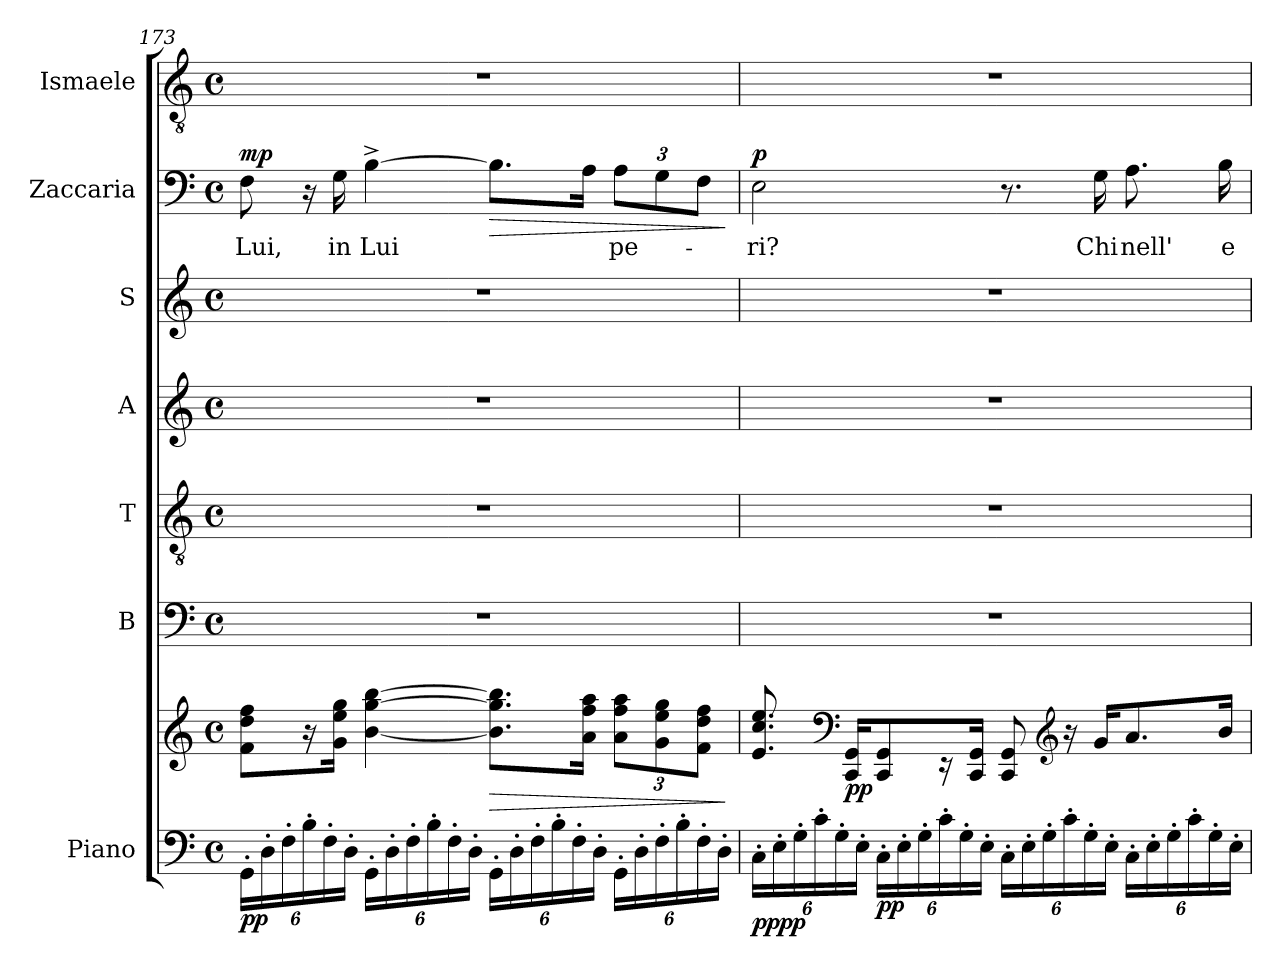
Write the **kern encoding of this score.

**kern	**kern	**dynam	**kern	**kern	**kern	**kern	**kern	**text	**dynam	**kern
*part7	*part7	*part7	*part6	*part5	*part4	*part3	*part2	*part2	*part2	*part1
*staff8	*staff7	*staff7/8	*staff6	*staff5	*staff4	*staff3	*staff2	*staff2	*staff2	*staff1
*I"Piano	*	*	*I"B	*I"T	*I"A	*I"S	*I"Zaccaria	*	*	*I"Ismaele
*I'Pno	*	*	*I'B	*I'T	*I'A	*I'S	*	*	*	*
*clefF4	*clefG2	*	*clefF4	*clefGv2	*clefG2	*clefG2	*clefF4	*	*	*clefGv2
*k[]	*k[]	*	*k[]	*k[]	*k[]	*k[]	*k[]	*	*	*k[]
*M4/4	*M4/4	*	*M4/4	*M4/4	*M4/4	*M4/4	*M4/4	*	*	*M4/4
*met(c)	*met(c)	*	*met(c)	*met(c)	*met(c)	*met(c)	*met(c)	*	*	*met(c)
*Xbrackettup	*	*	*	*	*	*	*	*	*	*
=173	=173	=173	=173	=173	=173	=173	=173	=173	=173	=173
!	!	!LO:DY:b=2	!	!	!	!	!	!LO:LY:b	!	!
!	!	!LO:DY:n=1:b	!	!	!	!	!	!	!LO:DY:a	!
24GG'\LL	8f\ 8dd\ 8ff\L	p p	1r	1r	1r	1r	8F\	Lui,	mp	1r
24D'\	.	.	.	.	.	.	.	.	.	.
24F'\	.	.	.	.	.	.	.	.	.	.
24B'\	16r	.	.	.	.	.	16r	.	.	.
24F'\	.	.	.	.	.	.	.	.	.	.
!	!	!	!	!	!	!	!	!LO:LY:b	!	!
.	16g\ 16ee\ 16gg\Jk	.	.	.	.	.	16G\	in	.	.
24D'\JJ	.	.	.	.	.	.	.	.	.	.
!	!	!	!	!	!	!	!	!LO:LY:b	!	!
24GG'\LL	[4b\ [4gg\ [4bb\	.	.	.	.	.	[4B^\	Lui	.	.
24D'\	.	.	.	.	.	.	.	.	.	.
24F'\	.	.	.	.	.	.	.	.	.	.
24B'\	.	.	.	.	.	.	.	.	.	.
24F'\	.	.	.	.	.	.	.	.	.	.
24D'\JJ	.	.	.	.	.	.	.	.	.	.
!	!	!LO:HP:b	!	!	!	!	!	!	!LO:HP:b	!
24GG'\LL	8.b\] 8.gg\] 8.bb\]L	>	.	.	.	.	8.B\L]	.	>	.
24D'\	.	.	.	.	.	.	.	.	.	.
24F'\	.	.	.	.	.	.	.	.	.	.
24B'\	.	.	.	.	.	.	.	.	.	.
24F'\	.	.	.	.	.	.	.	.	.	.
.	16a\ 16ff\ 16aa\Jk	.	.	.	.	.	16A\Jk	.	.	.
24D'\JJ	.	.	.	.	.	.	.	.	.	.
*	*Xbrackettup	*	*	*	*	*	*Xbrackettup	*	*	*
!	!	!	!	!	!	!	!	!LO:LY:b	!	!
24GG'\LL	12a\ 12ff\ 12aa\L	.	.	.	.	.	12A\L	pe-	.	.
24D'\	.	.	.	.	.	.	.	.	.	.
24F'\	12g\ 12ee\ 12gg\	.	.	.	.	.	12G\	.	.	.
24B'\	.	.	.	.	.	.	.	.	.	.
24F'\	12f\ 12dd\ 12ff\J	.	.	.	.	.	12F\J	.	.	.
24D'\JJ	.	.	.	.	.	.	.	.	.	.
.	.	]	.	.	.	.	.	.	]	.
!!LO:LB:g=z
=174	=174	=174	=174	=174	=174	=174	=174	=174	=174	=174
!	!	!LO:DY:b=2	!	!	!	!	!	!LO:LY:b	!	!
!	!	!LO:DY:n=1:b	!	!	!	!	!	!	!LO:DY:a	!
24C'\LL	8.e/ 8.cc/ 8.ee/	pp pp	1r	1r	1r	1r	2E\	-ri?	p	1r
24E'\	.	.	.	.	.	.	.	.	.	.
24G'\	.	.	.	.	.	.	.	.	.	.
24c'\	.	.	.	.	.	.	.	.	.	.
24G'\	.	.	.	.	.	.	.	.	.	.
*	*clefF4	*	*	*	*	*	*	*	*	*
!	!	!LO:DY:n=2:b	!	!	!	!	!	!	!	!
.	16CC/ 16GG/KL	pp	.	.	.	.	.	.	.	.
24E'\JJ	.	.	.	.	.	.	.	.	.	.
!	!	!LO:DY:n=3:b=2	!	!	!	!	!	!	!	!
24C'\LL	8CC/ 8GG/	pp	.	.	.	.	.	.	.	.
24E'\	.	.	.	.	.	.	.	.	.	.
24G'\	.	.	.	.	.	.	.	.	.	.
24c'\	16r	.	.	.	.	.	.	.	.	.
24G'\	.	.	.	.	.	.	.	.	.	.
.	16CC/ 16GG/Jk	.	.	.	.	.	.	.	.	.
24E'\JJ	.	.	.	.	.	.	.	.	.	.
24C'\LL	8CC/ 8GG/	.	.	.	.	.	8.r	.	.	.
24E'\	.	.	.	.	.	.	.	.	.	.
24G'\	.	.	.	.	.	.	.	.	.	.
*	*clefG2	*	*	*	*	*	*	*	*	*
24c'\	16r	.	.	.	.	.	.	.	.	.
24G'\	.	.	.	.	.	.	.	.	.	.
!	!	!	!	!	!	!	!	!LO:LY:b	!	!
.	16g/KL	.	.	.	.	.	16G\	Chi	.	.
24E'\JJ	.	.	.	.	.	.	.	.	.	.
!	!	!	!	!	!	!	!	!LO:LY:b	!	!
24C'\LL	8.a/	.	.	.	.	.	8.A\	nell'	.	.
24E'\	.	.	.	.	.	.	.	.	.	.
24G'\	.	.	.	.	.	.	.	.	.	.
24c'\	.	.	.	.	.	.	.	.	.	.
24G'\	.	.	.	.	.	.	.	.	.	.
!	!	!	!	!	!	!	!	!LO:LY:b	!	!
.	16b/Jk	.	.	.	.	.	16B\	e-	.	.
24E'\JJ	.	.	.	.	.	.	.	.	.	.
=	=	=	=	=	=	=	=	=	=	=
*-	*-	*-	*-	*-	*-	*-	*-	*-	*-	*-
